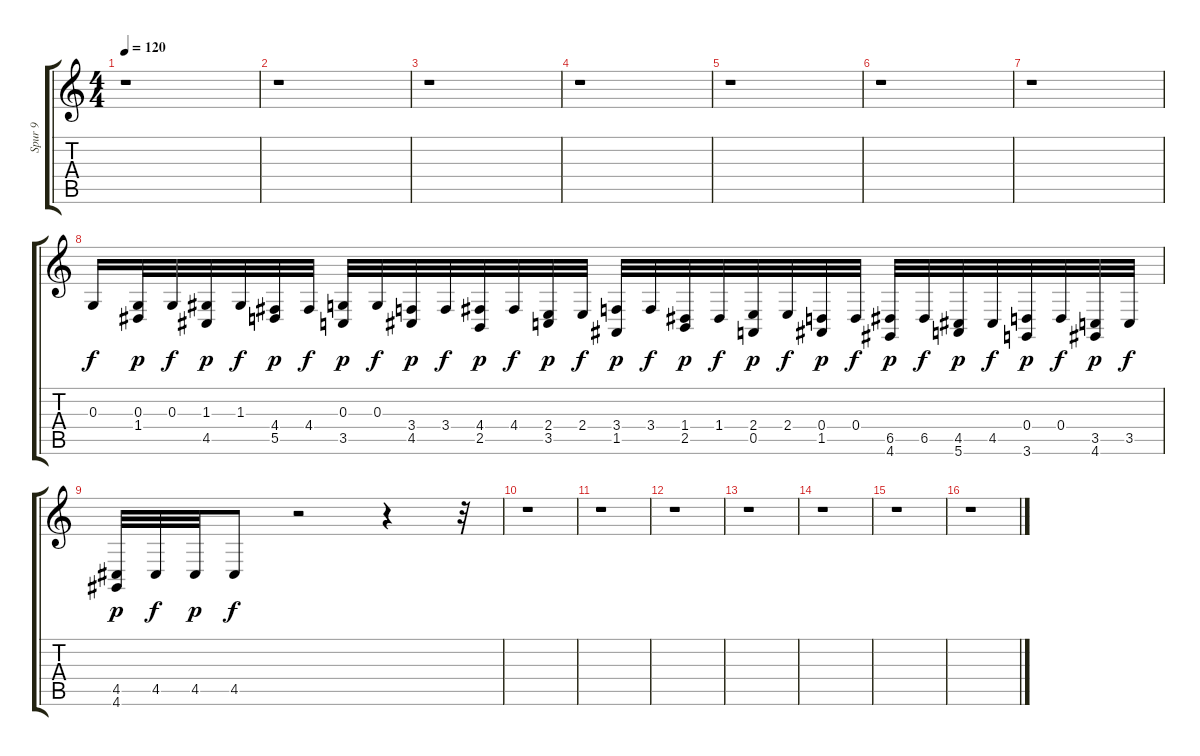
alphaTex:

\track ("Spur 9" "Spur 9") {instrument synthdrum}
\staff {score tabs}
\tuning (E4 B3 G3 D3 A2 E2) {hide}
\ts (4 4)
\tempo 120
\clef g2
\ks c
r.1{dy f} |
r.1 |
r.1 |
r.1 |
r.1 |
r.1 |
r.1 |
0.3.16 (0.3 1.4).32{dy p} 0.3.32{dy f} (1.3 4.5).32{dy p} 1.3.32{dy f} (4.4 5.5).32{dy p} 4.4.32{dy f} (0.3 3.5).32{dy p} 0.3.32{dy f} (3.4 4.5).32{dy p} 3.4.32{dy f} (4.4 2.5).32{dy p} 4.4.32{dy f} (2.4 3.5).32{dy p} 2.4.32{dy f} (3.4 1.5).32{dy p} 3.4.32{dy f} (1.4 2.5).32{dy p} 1.4.32{dy f} (2.4 0.5).32{dy p} 2.4.32{dy f} (0.4 1.5).32{dy p} 0.4.32{dy f} (6.5 4.6).32{dy p} 6.5.32{dy f} (4.5 5.6).32{dy p} 4.5.32{dy f} (0.4 3.6).32{dy p} 0.4.32{dy f} (3.5 4.6).32{dy p} 3.5.32{dy f} |
(4.5 4.6).32{dy p} 4.5.32{dy f} 4.5.32{dy p} 4.5.8{dy f} r.2 r.4 r.32 |
r.1 |
r.1 |
r.1 |
r.1 |
r.1 |
r.1 |
r.1
